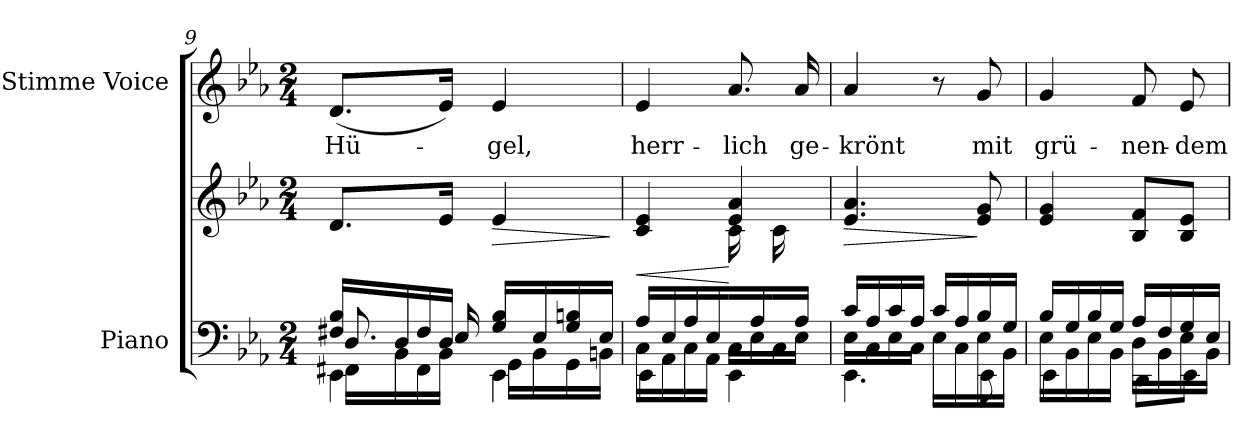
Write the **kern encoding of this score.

**kern	**kern	**dynam	**kern	**text
*part2	*part2	*part2	*part1	*part1
*staff3	*staff2	*staff2/3	*staff1	*staff1
*I"Piano	*	*	*I"Stimme Voice	*
*I'Pno	*	*	*	*
*clefF4	*clefG2	*	*clefG2	*
*k[b-e-a-]	*k[b-e-a-]	*	*k[b-e-a-]	*
*M2/4	*M2/4	*	*M2/4	*
=9	=9	=9	=9	=9
*^	*	*	*	*
*	*^	*	*	*	*
*	*	*^	*	*	*	*
!	!	!	!	!	!	!	!LO:LY:b
16F#X/ 16B-/LL	4EE-\	8.D/	16FF#X\LL	8.d/L	.	(<8.d/L	Hü-
16D/	.	.	16BB-\	.	.	.	.
16F#/	.	.	16FF#\	.	.	.	.
16D/JJ	.	16E-/	16BB-\JJ	16e-/Jk	.	16e-/Jk)	.
!	!	!	!	!	!LO:HP:b	!	!LO:LY:b
16G/ 16B-/LL	4EE-\	4ryy	16GG\LL	4e-/	>	4e-/	-gel,
16E-/	.	.	16BB-\	.	.	.	.
16G/ 16Bn/	.	.	16GG\	.	.	.	.
16E-/JJ	.	.	16BBn\JJ	.	.	.	.
*v	*v	*v	*v	*	*	*	*
.	.	]	.	.
!!LO:LB:g=z
=10	=10	=10	=10	=10
*^	*	*	*	*
*	*^	*	*	*	*
!	!	!	!	!LO:HP:b	!	!LO:LY:b
*	*	*	*^	*	*	*
16A-/LL	16C\LL	4EE-\	4c/ 4e-/	4ryy	<	4e-/	herr-
16E-/	16AA-\	.	.	.	.	.	.
16A-/	16C\	.	.	.	.	.	.
16E-/JJ	16AA-\JJ	.	.	.	.	.	.
!	!	!	!	!	!	!	!LO:LY:b
16ryy	16C\LL	4EE-\	4e-/ 4a-/	16c\LL	[	8.a-/	-lich
16A-/	16E-\	.	.	16ryy	.	.	.
16ryy	16C\	.	.	16c\	.	.	.
!	!	!	!	!	!	!	!LO:LY:b
16A-/JJ	16E-\JJ	.	.	16ryy	.	16a-/	ge-
=11	=11	=11	=11	=11	=11	=11	=11
!	!	!	!	!	!LO:HP:b	!	!LO:LY:b
*	*	*	*v	*v	*	*	*
16c/LL	16E-\LL	4.EE-\	4.e-/ 4.a-/	>	4a-/	-krönt
16A-/	16C\	.	.	.	.	.
16c/	16E-\	.	.	.	.	.
16A-/JJ	16C\JJ	.	.	.	.	.
16c/LL	16E-\LL	.	.	.	8r	.
16A-/	16C\	.	.	.	.	.
!	!	!	!	!	!	!LO:LY:b
16B-/	16E-\	8EE-\	8e-/ 8g/	]	8g/	mit
16G/JJ	16BB-\JJ	.	.	.	.	.
=12	=12	=12	=12	=12	=12	=12
!	!	!	!	!	!	!LO:LY:b
16B-/LL	16E-\LL	4EE-\	4e-/ 4g/	.	4g/	grü-
16G/	16BB-\	.	.	.	.	.
16B-/	16E-\	.	.	.	.	.
16G/JJ	16BB-\JJ	.	.	.	.	.
!	!	!	!	!	!	!LO:LY:b
16A-/LL	16D\LL	8DD\L	8B-/ 8f/L	.	8f/	-nen-
16F/	16BB-\	.	.	.	.	.
!	!	!	!	!	!	!LO:LY:b
16G/	16E-\	8EE-\J	8B-/ 8e-/J	.	8e-/	-dem
16E-/JJ	16BB-\JJ	.	.	.	.	.
*v	*v	*v	*	*	*	*
=	=	=	=	=
*-	*-	*-	*-	*-
